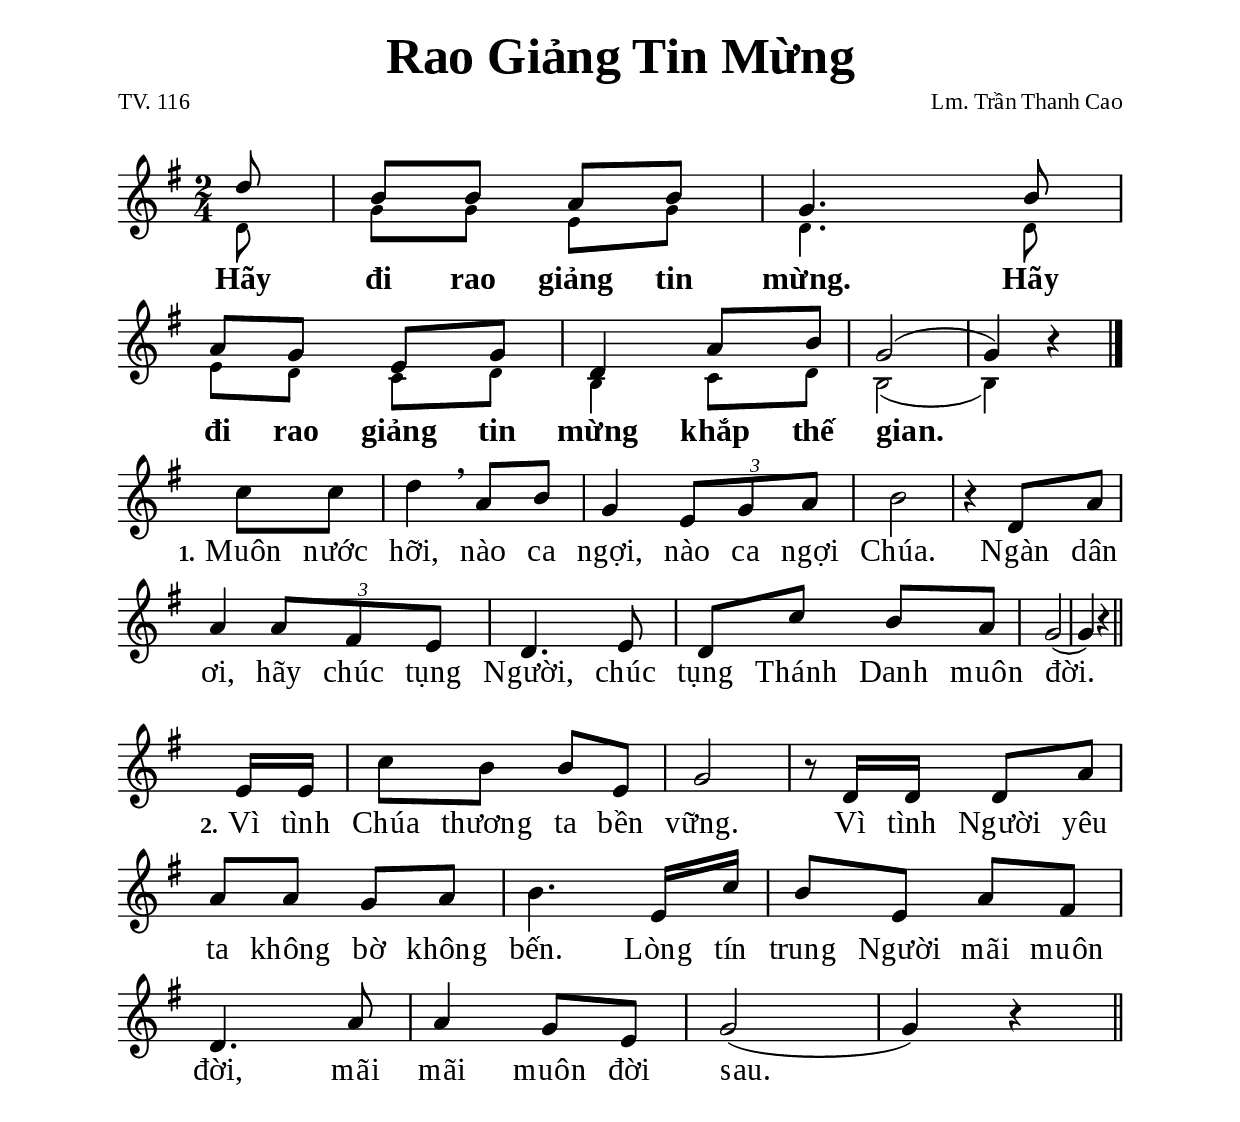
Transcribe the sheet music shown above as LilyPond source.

% Cài đặt chung
\version "2.20.0"
\include "english.ly"

\header {
  title = \markup { \fontsize #3 "Rao Giảng Tin Mừng" }
  poet = "TV. 116"
  composer = "Lm. Trần Thanh Cao"
  arranger = " "
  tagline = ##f
}

\paper {
  #(set-paper-size "a4")
  top-margin = 15\mm
  bottom-margin = 15\mm
  left-margin = 20\mm
  right-margin = 20\mm
  indent = #0
  #(define fonts
    (make-pango-font-tree
      "Liberation Serif"
      "Liberation Serif"
      "Liberation Serif"
      (/ 20 20)))
  page-count = #1
}

% Nhạc điệp khúc
nhacDiepKhucSop = \relative c'' {
  \partial 8 d8 |
  b b a b |
  g4. b8 |
  a g e g |
  d4 a'8 b |
  g2 ( |
  g4) r \bar "|."
}

nhacDiepKhucBas = \relative c' {
  \partial 8 d8 
  g g e g |
  d4. d8 |
  e d c d |
  b4 c8 d |
  b2 ( |
  b4) r
}

% Nhạc phiên khúc
nhacPhienKhucMot = \relative c'' {
  \partial 4 c8 c |
  d4 \breathe a8 b |
  g4 \tuplet 3/2 { e8 g a } |
  b2 |
  r4 d,8 a' |
  a4 \tuplet 3/2 { a8 fs e } |
  d4. e8 |
  d c' b a |
  g2 ( |
  g4) r \bar "||"
}

nhacPhienKhucHai = \relative c' {
  \partial 8 e16 e |
  c'8 b b e, |
  g2 |
  r8 d16 d d8 a' |
  a a g a |
  b4. e,16 c' |
  b8 e, a fs |
  d4. a'8 |
  a4 g8 e |
  g2 ( |
  g4) r \bar "||"
}

% Lời điệp khúc
loiDiepKhuc = \lyricmode {
  Hãy đi rao giảng tin mừng.
  Hãy đi rao giảng tin mừng khắp thế gian.
}

% Lời phiên khúc
loiPhienKhucMot = \lyricmode {
  \set stanza = #"1."
  Muôn nước hỡi, nào ca ngợi, nào ca ngợi Chúa.
  Ngàn dân ơi, hãy chúc tụng Người,
  chúc tụng Thánh Danh muôn đời.
}

loiPhienKhucHai = \lyricmode {
  \set stanza = #"2."
  Vì tình Chúa thương ta bền vững.
  Vì tình Người yêu ta không bờ không bến.
  Lòng tín trung Người mãi muôn đời, mãi mãi muôn đời sau.
}


% Dàn trang
\score {
  \new ChoirStaff <<
    \new Staff = diepKhuc \with {
        \consists "Merge_rests_engraver"
        \magnifyStaff #(magstep +1)
      }
      <<
      \new Voice = beSop {
        \voiceOne \key g \major \time 2/4 \nhacDiepKhucSop
      }
      \new Voice = beBas {
        \override NoteHead.font-size = #-2
        \voiceTwo \key g \major \time 2/4 \nhacDiepKhucBas
      }
    >>
    \new Lyrics \lyricsto beSop \loiDiepKhuc
  >>
  \layout {
    \override Lyrics.LyricText.font-series = #'bold
    \override Lyrics.LyricText.font-size = #+3
    \override Lyrics.LyricSpace.minimum-distance = #4.0
    \override Score.BarNumber.break-visibility = ##(#f #f #f)
  }
}

\score {
  \new ChoirStaff <<
    \new Staff = phienKhuc \with {
        \magnifyStaff #(magstep +1)
      }
      <<
      \new Voice = beSop {
        \key g \major \time 2/4 \nhacPhienKhucMot
      }
    >>
    \new Lyrics \lyricsto beSop \loiPhienKhucMot
  >>
  \layout {
    \override Staff.TimeSignature.transparent = ##t
    \override Lyrics.LyricText.font-size = #+3
    \override Lyrics.LyricSpace.minimum-distance = #2.0
    \override Score.BarNumber.break-visibility = ##(#f #f #f)
  }
}

\score {
  \new ChoirStaff <<
    \new Staff = phienKhuc \with {
        \magnifyStaff #(magstep +1)
      }
      <<
      \new Voice = beSop {
        \key g \major \time 2/4 \nhacPhienKhucHai
      }
    >>
    \new Lyrics \lyricsto beSop \loiPhienKhucHai
  >>
  \layout {
    \override Staff.TimeSignature.transparent = ##t
    \override Lyrics.LyricText.font-size = #+3
    \override Lyrics.LyricSpace.minimum-distance = #2.0
    \override Score.BarNumber.break-visibility = ##(#f #f #f)
  }
}
